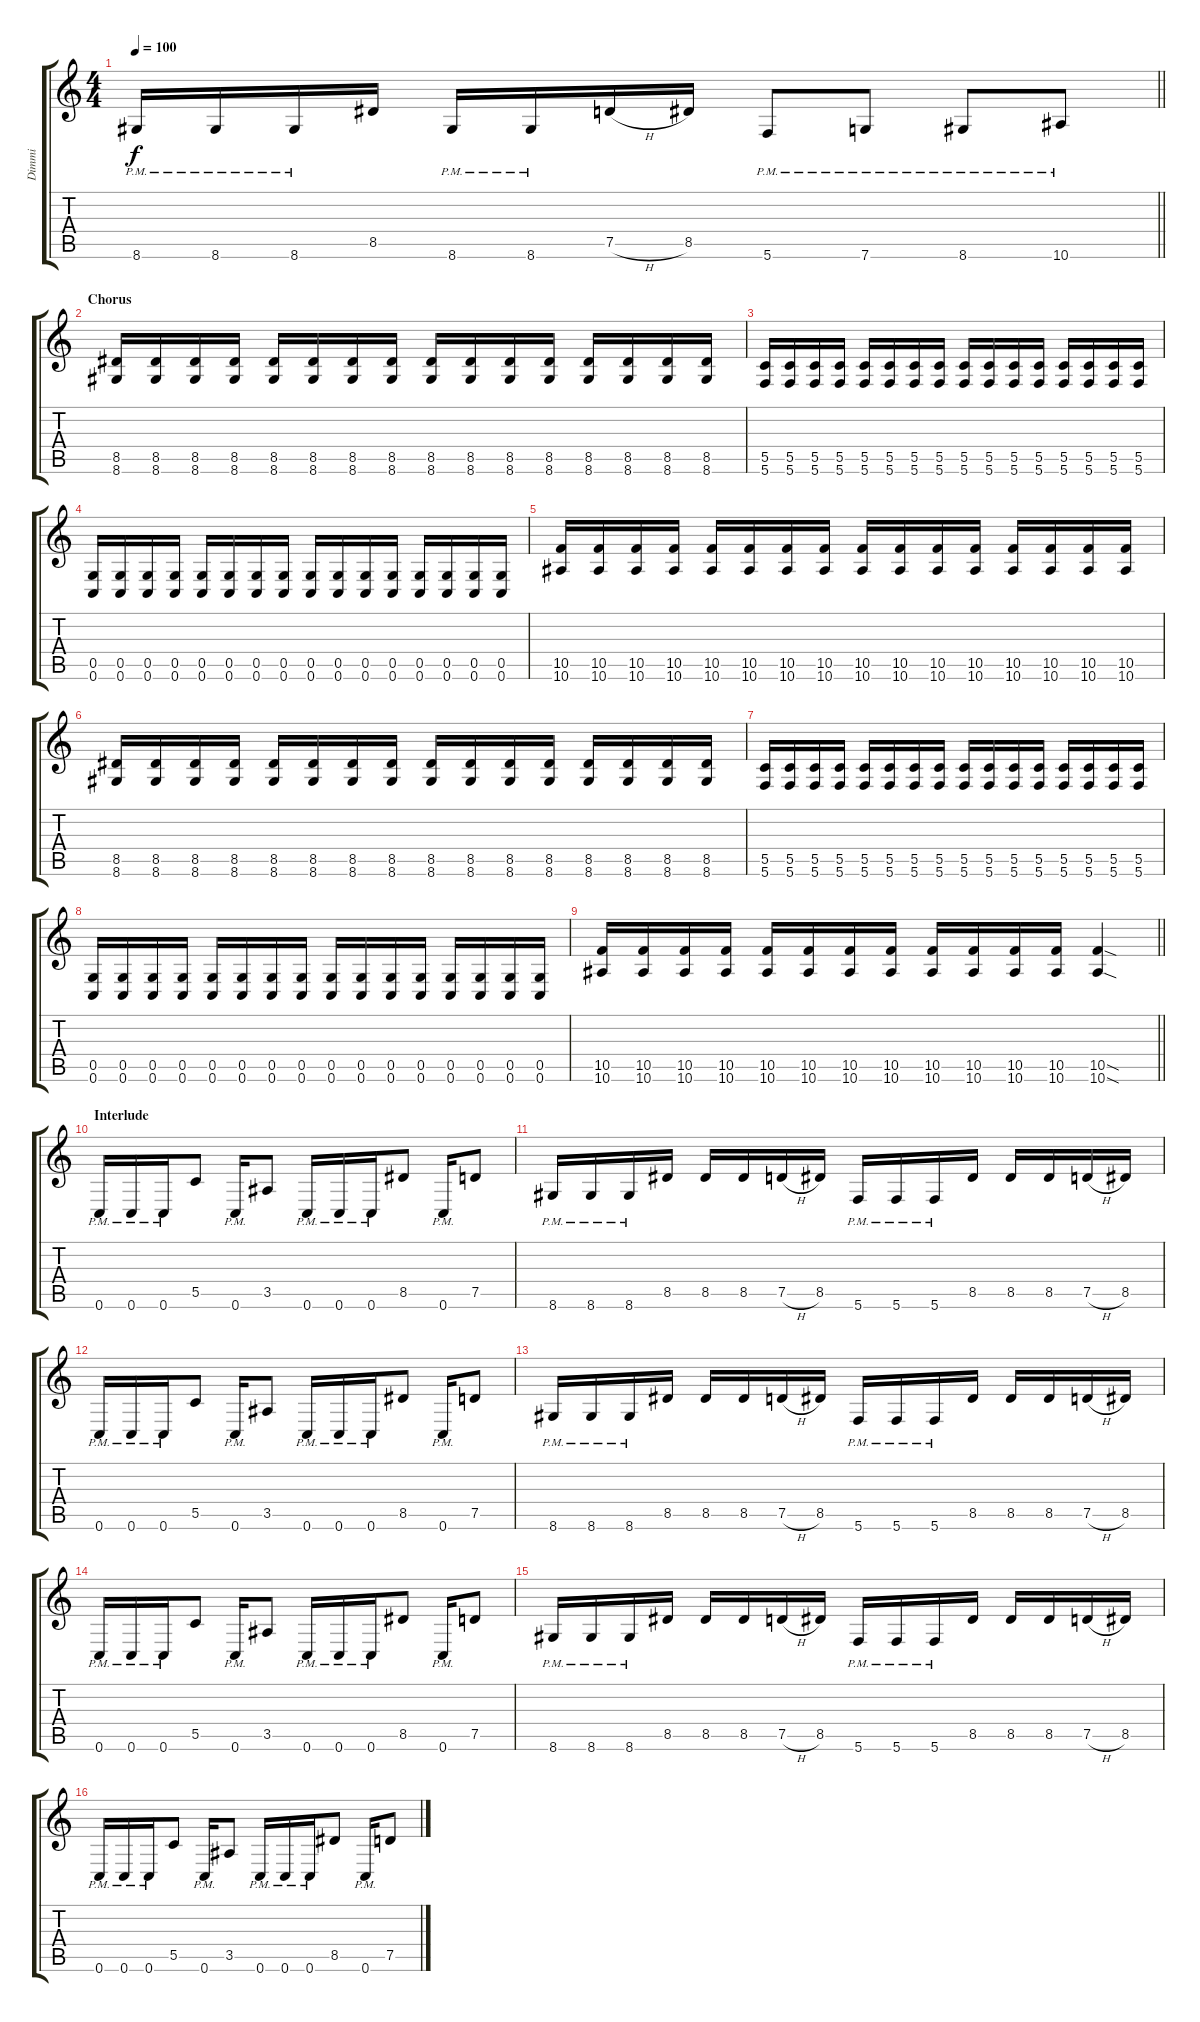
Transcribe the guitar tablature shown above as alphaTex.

\track ("Dimmi" "Dimmi") {instrument overdrivenguitar}
\staff {score tabs}
\tuning (D4 A3 F3 C3 G2 C2) {hide}
\ts (4 4)
\tempo 100
\clef g2
\barLineRight lightlight
\ks c
8.6{pm}.16{dy f} 8.6{pm}.16 8.6{pm}.16 8.5.16 8.6{pm}.16 8.6{pm}.16 7.5{h}.16 8.5.16 5.6{pm}.8 7.6{pm}.8 8.6{pm}.8 10.6{pm}.8 |
\section ("" "Chorus")
(8.5 8.6).16{balance 8} (8.5 8.6).16 (8.5 8.6).16 (8.5 8.6).16 (8.5 8.6).16 (8.5 8.6).16 (8.5 8.6).16 (8.5 8.6).16 (8.5 8.6).16 (8.5 8.6).16 (8.5 8.6).16 (8.5 8.6).16 (8.5 8.6).16 (8.5 8.6).16 (8.5 8.6).16 (8.5 8.6).16 |
(5.5 5.6).16 (5.5 5.6).16 (5.5 5.6).16 (5.5 5.6).16 (5.5 5.6).16 (5.5 5.6).16 (5.5 5.6).16 (5.5 5.6).16 (5.5 5.6).16 (5.5 5.6).16 (5.5 5.6).16 (5.5 5.6).16 (5.5 5.6).16 (5.5 5.6).16 (5.5 5.6).16 (5.5 5.6).16 |
(0.5 0.6).16 (0.5 0.6).16 (0.5 0.6).16 (0.5 0.6).16 (0.5 0.6).16 (0.5 0.6).16 (0.5 0.6).16 (0.5 0.6).16 (0.5 0.6).16 (0.5 0.6).16 (0.5 0.6).16 (0.5 0.6).16 (0.5 0.6).16 (0.5 0.6).16 (0.5 0.6).16 (0.5 0.6).16 |
(10.5 10.6).16 (10.5 10.6).16 (10.5 10.6).16 (10.5 10.6).16 (10.5 10.6).16 (10.5 10.6).16 (10.5 10.6).16 (10.5 10.6).16 (10.5 10.6).16 (10.5 10.6).16 (10.5 10.6).16 (10.5 10.6).16 (10.5 10.6).16 (10.5 10.6).16 (10.5 10.6).16 (10.5 10.6).16 |
(8.5 8.6).16 (8.5 8.6).16 (8.5 8.6).16 (8.5 8.6).16 (8.5 8.6).16 (8.5 8.6).16 (8.5 8.6).16 (8.5 8.6).16 (8.5 8.6).16 (8.5 8.6).16 (8.5 8.6).16 (8.5 8.6).16 (8.5 8.6).16 (8.5 8.6).16 (8.5 8.6).16 (8.5 8.6).16 |
(5.5 5.6).16 (5.5 5.6).16 (5.5 5.6).16 (5.5 5.6).16 (5.5 5.6).16 (5.5 5.6).16 (5.5 5.6).16 (5.5 5.6).16 (5.5 5.6).16 (5.5 5.6).16 (5.5 5.6).16 (5.5 5.6).16 (5.5 5.6).16 (5.5 5.6).16 (5.5 5.6).16 (5.5 5.6).16 |
(0.5 0.6).16 (0.5 0.6).16 (0.5 0.6).16 (0.5 0.6).16 (0.5 0.6).16 (0.5 0.6).16 (0.5 0.6).16 (0.5 0.6).16 (0.5 0.6).16 (0.5 0.6).16 (0.5 0.6).16 (0.5 0.6).16 (0.5 0.6).16 (0.5 0.6).16 (0.5 0.6).16 (0.5 0.6).16 |
\barLineRight lightlight
(10.5 10.6).16 (10.5 10.6).16 (10.5 10.6).16 (10.5 10.6).16 (10.5 10.6).16 (10.5 10.6).16 (10.5 10.6).16 (10.5 10.6).16 (10.5 10.6).16 (10.5 10.6).16 (10.5 10.6).16 (10.5 10.6).16 (10.5{sod} 10.6{sod}).4 |
\section ("" "Interlude")
0.6{pm}.16{balance 0} 0.6{pm}.16 0.6{pm}.16 5.5.8 0.6{pm}.16 3.5.8 0.6{pm}.16 0.6{pm}.16 0.6{pm}.16 8.5.8 0.6{pm}.16 7.5.8 |
8.6{pm}.16 8.6{pm}.16 8.6{pm}.16 8.5.16 8.5.16 8.5.16 7.5{h}.16 8.5.16 5.6{pm}.16 5.6{pm}.16 5.6{pm}.16 8.5.16 8.5.16 8.5.16 7.5{h}.16 8.5.16 |
0.6{pm}.16 0.6{pm}.16 0.6{pm}.16 5.5.8 0.6{pm}.16 3.5.8 0.6{pm}.16 0.6{pm}.16 0.6{pm}.16 8.5.8 0.6{pm}.16 7.5.8 |
8.6{pm}.16 8.6{pm}.16 8.6{pm}.16 8.5.16 8.5.16 8.5.16 7.5{h}.16 8.5.16 5.6{pm}.16 5.6{pm}.16 5.6{pm}.16 8.5.16 8.5.16 8.5.16 7.5{h}.16 8.5.16 |
0.6{pm}.16 0.6{pm}.16 0.6{pm}.16 5.5.8 0.6{pm}.16 3.5.8 0.6{pm}.16 0.6{pm}.16 0.6{pm}.16 8.5.8 0.6{pm}.16 7.5.8 |
8.6{pm}.16 8.6{pm}.16 8.6{pm}.16 8.5.16 8.5.16 8.5.16 7.5{h}.16 8.5.16 5.6{pm}.16 5.6{pm}.16 5.6{pm}.16 8.5.16 8.5.16 8.5.16 7.5{h}.16 8.5.16 |
0.6{pm}.16 0.6{pm}.16 0.6{pm}.16 5.5.8 0.6{pm}.16 3.5.8 0.6{pm}.16 0.6{pm}.16 0.6{pm}.16 8.5.8 0.6{pm}.16 7.5.8
